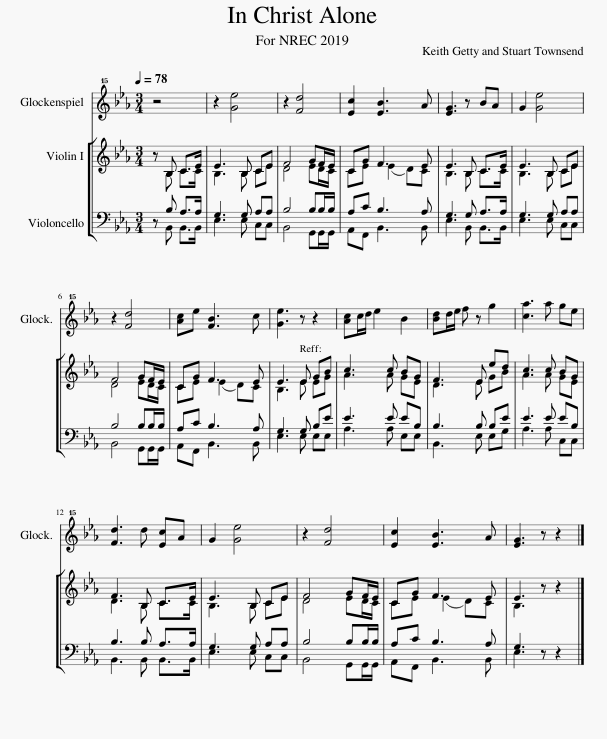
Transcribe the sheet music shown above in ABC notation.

X:1
%%score 1 [ ( 2 3 ) ( 4 5 ) ]
L:1/8
Q:1/4=78
M:3/4
I:linebreak $
K:Eb
V:1 treble transpose=24
V:2 treble
V:3 treble
V:4 bass
V:5 bass
V:1
 z4 | z2 [Ge]4 | z2 [Fd]4 | [Ec]2 [EB]3 A | [EG]3 z BA | %5
 G2 [Ge]4 |$ z2 [Fd]4 | [Ac]e [FB]3 c | [Ge]3 z z2 | [Ac]c/d/ e2 B2 | %10
 [Bd]d/e/ f z g2 | [ca]3 a ge |$ [Fd]3 d [Ec]A | G2 [Ge]4 | z2 [Fd]4 | %15
 [Ec]2 [EB]3 A | [EG]3 z z2 |] %17
V:2
 z B, C>E | E3 B, CE | F4 GF/E/ | CG F3 E | E3 B, C>E | %5
 E3 B, CE |$ F4 GF/E/ | CG F3 E | E3 E GB | c3 c BG | %10
 F3 E ed | c3 c BG |$ F3 B, C>E | E3 B, CE | F4 GF/E/ | %15
 CG F3 E | E3 z z2 |] %17
V:3
 x B, C>C | B,3 B, CE | D4 ED/C/ | CE (E2 D)C | B,3 B, C>C | %5
 B,3 B, CE |$ D4 ED/C/ | CE (E2 D)C | B,3 E EG | A3 A GE | %10
 D3 E GB | A3 A GE |$ D3 B, C>C | B,3 B, CE | D4 ED/C/ | %15
 CE (E2 D)C | B,3 x3 |] %17
V:4
 z B, A,>A, | G,3 G, A,A, | B,4 B,B,/B,/ | A,C B,3 A, | G,3 G, A,>A, | %5
 G,3 G, A,A, |$ B,4 B,B,/B,/ | A,C B,3 A, | G,3 G, B,E | E3 E EB, | %10
 B,3 B, B,E | E3 E EB, |$ B,3 B, A,>A, | G,3 G, A,A, | B,4 B,B,/B,/ | %15
 A,C B,3 A, | G,3 z z2 |] %17
V:5
 x B,, B,,>B,, | E,3 E, C,C, | B,,4 G,,G,,/G,,/ | A,,F,, B,,3 B,, | E,3 B,, B,,>B,, | %5
 E,3 E, C,C, |$ B,,4 G,,G,,/G,,/ | A,,F,, B,,3 B,, | E,3 E, E,E, | A,3 A, E,E, | %10
 B,,3 E, E,G, | A,3 A, C,C, |$ B,,3 B,, B,,>B,, | E,3 E, C,C, | B,,4 G,,G,,/G,,/ | %15
 A,,F,, B,,3 B,, | E,3 x3 |] %17
